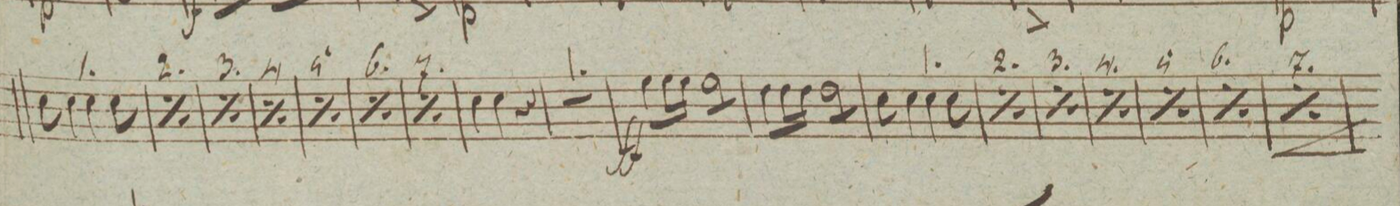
**kern	**dynam
*I"Corno 1mo in C:	*
*clefG2	*
*k[]	*
*M3/4	*
8cc\	.
4cc\	.
4cc\	.
8cc\	.
=101	=101
*rep	*
8cc\	.
4cc\	.
4cc\	.
8cc\	.
*Xrep	*
=102	=102
*rep	*
8cc\	.
4cc\	.
4cc\	.
8cc\	.
*Xrep	*
=103	=103
*rep	*
8cc\	.
4cc\	.
4cc\	.
8cc\	.
*Xrep	*
=104	=104
*rep	*
8cc\	.
4cc\	.
4cc\	.
8cc\	.
*Xrep	*
=105	=105
*rep	*
8cc\	.
4cc\	.
4cc\	.
8cc\	.
*Xrep	*
=106	=106
*rep	*
8cc\	.
4cc\	.
4cc\	.
8cc\	.
*Xrep	*
=107	=107
4cc\	.
4cc\	.
4r	.
=108	=108
2.r	.
=109	=109
8ee\L	ff
16ee\L	.
16ee\JJ	.
*tremolo	*
8ee\L	.
8ee\	.
8ee\	.
8ee\J	.
*Xtremolo	*
=110	=110
8dd\L	.
16dd\L	.
16dd\JJ	.
*tremolo	*
8dd\L	.
8dd\	.
8dd\	.
8dd\J	.
*Xtremolo	*
=111	=111
2.ryy	.
=112	=112
8cc\	.
4cc\	.
4cc\	.
8cc\	.
=113	=113
*rep	*
8cc\	.
4cc\	.
4cc\	.
8cc\	.
*Xrep	*
=114	=114
*rep	*
8cc\	.
4cc\	.
4cc\	.
8cc\	.
*Xrep	*
=115	=115
*rep	*
8cc\	.
4cc\	.
4cc\	.
8cc\	.
*Xrep	*
=116	=116
*rep	*
8cc\	.
4cc\	.
4cc\	.
8cc\	.
*Xrep	*
=117	=117
*rep	*
8cc\	.
4cc\	.
4cc\	.
8cc\	.
*Xrep	*
=118	=118
*rep	*
8cc\	<
4cc\	.
4cc\	.
8cc\	[[
*Xrep	*
=119	=119
*-	*-
